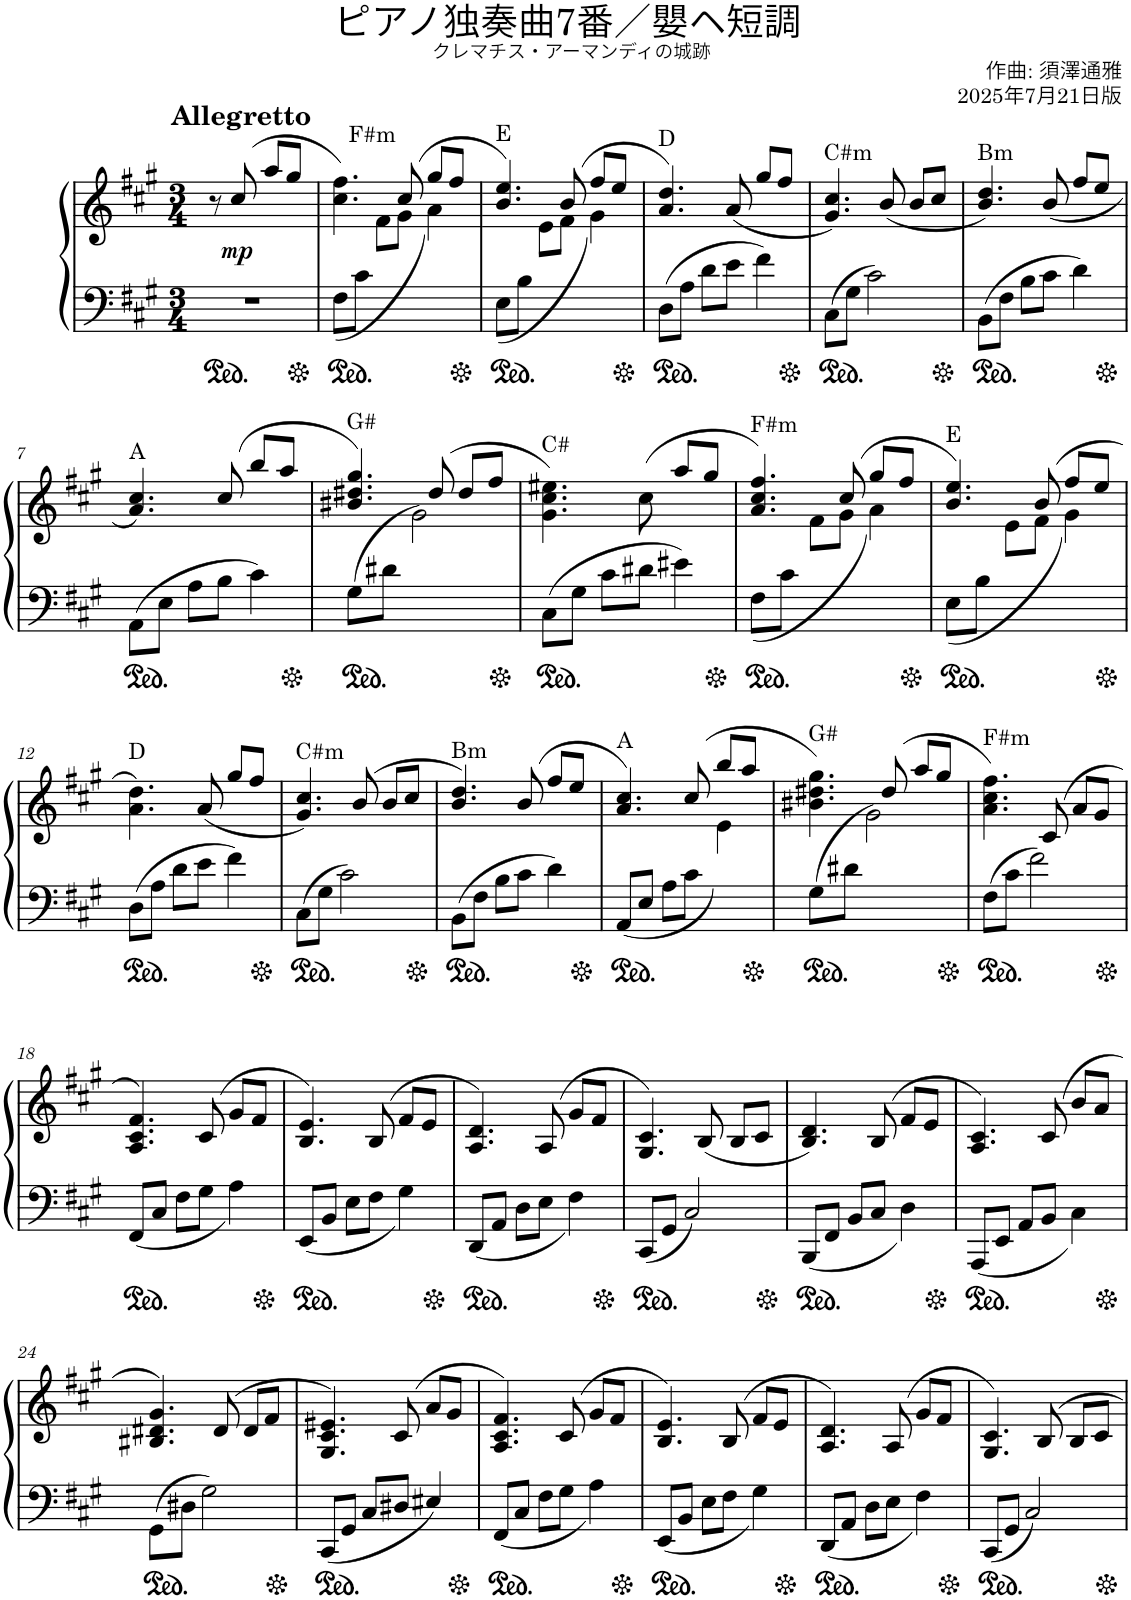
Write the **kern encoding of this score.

**kern	**kern	**dynam
*part1	*part1	*part1
*staff2	*staff1	*staff1/2
*I"Piano	*	*
*clefF4	*clefG2	*
*k[f#c#g#]	*k[f#c#g#]	*
*M3/4	*M3/4	*
=1	=1	=1
!	!LO:TX:a:B:t=Allegretto	!
2r	8r	.
!	!	!LO:DY:a
.	(>8cc#/	mp
.	8aa/L	.
.	8gg#/J	.
=2	=2	=2
*ped	*	*
*	*^	*
!	!LO:TX:a:t=F#m	!	!
(<8F#\L	4.cc#\ 4.ff#\)	4ryy	.
8c#\J	.	.	.
2ryy	.	8f#\L	.
.	(>8cc#/	8g#\J	.
.	8gg#/L	4a\)	.
.	8ff#/J	.	.
=3	=3	=3	=3
*ped	*	*	*
*	*Xped	*	*
!	!LO:TX:a:t=E	!	!
(<8E\L	4.b/ 4.ee/)	4ryy	.
8B\J	.	.	.
2ryy	.	8e\L	.
.	(>8b/	8f#\J	.
.	8ff#/L	4g#\)	.
.	8ee/J	.	.
*	*v	*v	*
=4	=4	=4
*	*Xped	*
!	!LO:TX:a:t=D	!
8D\L	4.a/ 4.dd/)	.
8A\J	.	.
8d\L	.	.
8e\J	(8a/	.
4f#\	8gg#/L	.
.	8ff#/J	.
=5	=5	=5
!	!LO:TX:a:t=C#m	!
8C#\L	4.g#/ 4.cc#/)	.
8G#\J	.	.
2c#\	.	.
.	(8b/	.
.	8b/L	.
.	8cc#/J	.
=6	=6	=6
!	!LO:TX:a:t=Bm	!
8BB\L	4.b/ 4.dd/)	.
8F#\J	.	.
8B\L	.	.
8c#\J	(8b/	.
4d\	8ff#/L	.
.	8ee/J	.
!!LO:LB:g=z
=7	=7	=7
!	!LO:TX:a:t=A	!
8AA\L	4.a/ 4.cc#/)	.
8E\J	.	.
8A\L	.	.
8B\J	(>8cc#/	.
4c#\	8bb/L	.
.	8aa/J	.
=8	=8	=8
*ped	*	*
*	*^	*
!	!LO:TX:a:t=G#	!	!
(8G#\L	4.b#X/ 4.dd#X/ 4.gg#/)	4ryy	.
8d#X\J	.	.	.
2ryy	.	2g#\)	.
.	(8dd#/	.	.
.	8dd#/L	.	.
.	8ff#/J	.	.
*	*v	*v	*
=9	=9	=9
*	*Xped	*
!	!LO:TX:a:t=C#	!
8C#\L	4.g#\ 4.cc#\ 4.ee#X\)	.
8G#\J	.	.
8c#\L	.	.
8d#X\J	(8cc#\	.
4e#X\	8aa/L	.
.	8gg#/J	.
=10	=10	=10
*ped	*	*
*	*^	*
!	!LO:TX:a:t=F#m	!	!
(<8F#\L	4.a/ 4.cc#/ 4.ff#/)	4ryy	.
8c#\J	.	.	.
2ryy	.	8f#\L	.
.	(>8cc#/	8g#\J	.
.	8gg#/L	4a\)	.
.	8ff#/J	.	.
=11	=11	=11	=11
*ped	*	*	*
*	*Xped	*	*
!	!LO:TX:a:t=E	!	!
(<8E\L	4.b/ 4.ee/)	4ryy	.
8B\J	.	.	.
2ryy	.	8e\L	.
.	(8b/	8f#\J	.
.	8ff#/L	4g#\)	.
.	8ee/J	.	.
*	*v	*v	*
!!LO:LB:g=z
=12	=12	=12
*	*Xped	*
!	!LO:TX:a:t=D	!
8D\L	4.a\ 4.dd\)	.
8A\J	.	.
8d\L	.	.
8e\J	(<8a/	.
4f#\	8gg#/L	.
.	8ff#/J	.
=13	=13	=13
!	!LO:TX:a:t=C#m	!
8C#\L	4.g#/ 4.cc#/)	.
8G#\J	.	.
2c#\	.	.
.	(>8b/	.
.	8b/L	.
.	8cc#/J	.
=14	=14	=14
!	!LO:TX:a:t=Bm	!
8BB\L	4.b/ 4.dd/)	.
8F#\J	.	.
8B\L	.	.
8c#\J	(>8b/	.
4d\	8ff#/L	.
.	8ee/J	.
=15	=15	=15
*ped	*	*
*	*^	*
!	!LO:TX:a:t=A	!	!
(<8AA/L	4.a/ 4.cc#/)	2ryy	.
8E/J	.	.	.
8A\L	.	.	.
8c#\J	(8cc#/	.	.
4ryy	8bb/L	4e\)	.
.	8aa/J	.	.
=16	=16	=16	=16
*ped	*	*	*
*	*Xped	*	*
!	!LO:TX:a:t=G#	!	!
(8G#\L	4.b#X\ 4.dd#X\ 4.gg#\)	4ryy	.
8d#X\J	.	.	.
2ryy	.	2g#\)	.
.	(>8dd#/	.	.
.	8aa/L	.	.
.	8gg#/J	.	.
*	*v	*v	*
=17	=17	=17
*	*Xped	*
!	!LO:TX:a:t=F#m	!
8F#\L	4.a\ 4.cc#\ 4.ff#\)	.
8c#\J	.	.
2f#\	.	.
.	(>8c#/	.
.	8a/L	.
.	8g#/J	.
!!LO:LB:g=z
=18	=18	=18
8FF#/L	4.A/ 4.c#/ 4.f#/)	.
8C#/J	.	.
8F#\L	.	.
8G#\J	(>8c#/	.
4A\	8g#/L	.
.	8f#/J	.
=19	=19	=19
8EE/L	4.B/ 4.e/)	.
8BB/J	.	.
8E\L	.	.
8F#\J	(>8B/	.
4G#\	8f#/L	.
.	8e/J	.
=20	=20	=20
8DD/L	4.A/ 4.d/)	.
8AA/J	.	.
8D\L	.	.
8E\J	(>8A/	.
4F#\	8g#/L	.
.	8f#/J	.
=21	=21	=21
8CC#/L	4.G#/ 4.c#/)	.
8GG#/J	.	.
2C#/	.	.
.	(8B/	.
.	8B/L	.
.	8c#/J	.
=22	=22	=22
8BBB/L	4.B/ 4.d/)	.
8FF#/J	.	.
8BB/L	.	.
8C#/J	(>8B/	.
4D\	8f#/L	.
.	8e/J	.
=23	=23	=23
8AAA/L	4.A/ 4.c#/)	.
8EE/J	.	.
8AA/L	.	.
8BB/J	(>8c#/	.
4C#\	8b/L	.
.	8a/J	.
!!LO:LB:g=z
=24	=24	=24
8GG#\L	4.B#X/ 4.d#X/ 4.g#/)	.
8D#X\J	.	.
2G#\	.	.
.	(>8d#/	.
.	8d#/L	.
.	8f#/J	.
=25	=25	=25
8CC#/L	4.G#/ 4.c#/ 4.e#X/)	.
8GG#/J	.	.
8C#/L	.	.
8D#X/J	(>8c#/	.
4E#X/	8a/L	.
.	8g#/J	.
=26	=26	=26
8FF#/L	4.A/ 4.c#/ 4.f#/)	.
8C#/J	.	.
8F#\L	.	.
8G#\J	(>8c#/	.
4A\	8g#/L	.
.	8f#/J	.
=27	=27	=27
8EE/L	4.B/ 4.e/)	.
8BB/J	.	.
8E\L	.	.
8F#\J	(>8B/	.
4G#\	8f#/L	.
.	8e/J	.
=28	=28	=28
8DD/L	4.A/ 4.d/)	.
8AA/J	.	.
8D\L	.	.
8E\J	(>8A/	.
4F#\	8g#/L	.
.	8f#/J	.
=29	=29	=29
8CC#/L	4.G#/ 4.c#/)	.
8GG#/J	.	.
2C#/	.	.
.	8B/	.
.	8B/L	.
.	8c#/J	.
=	=	=
*-	*-	*-
